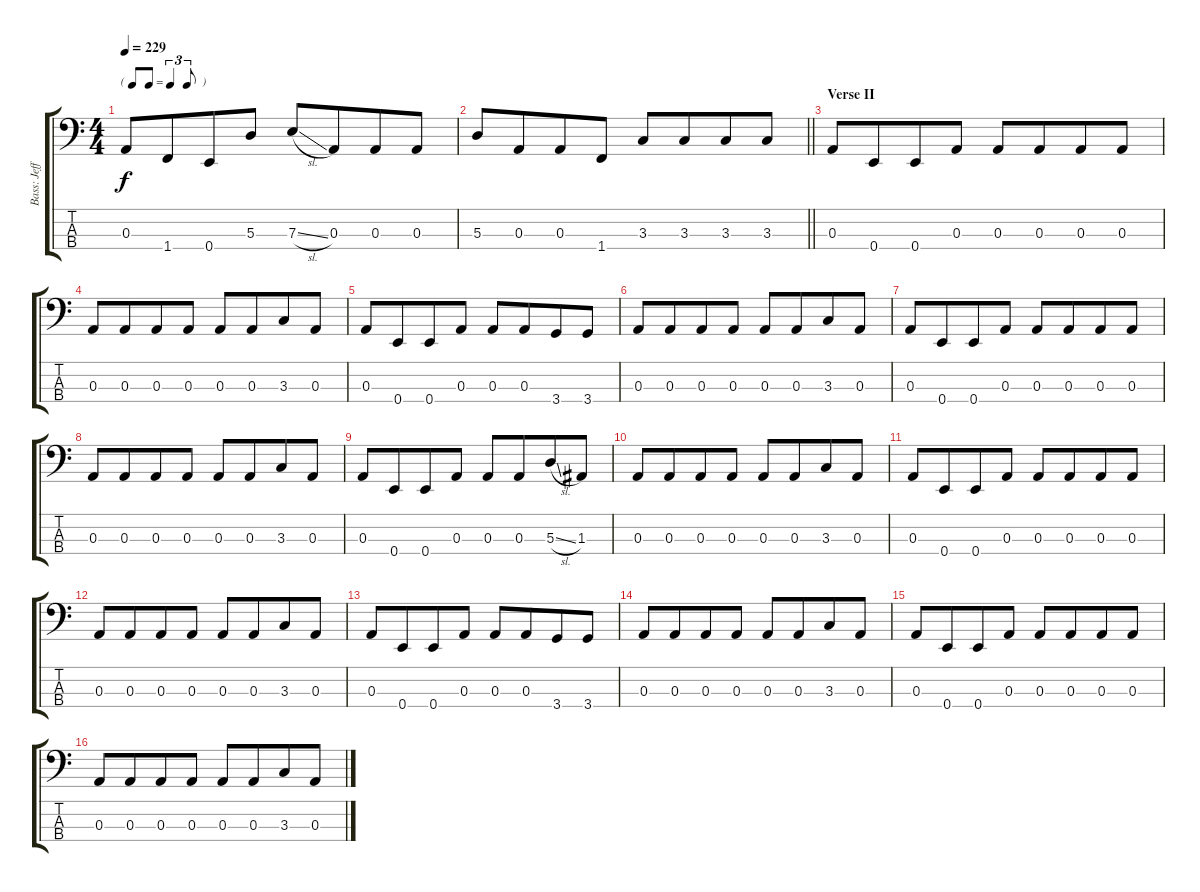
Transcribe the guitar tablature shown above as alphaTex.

\track ("Bass: Jeff" "Bass: Jeff") {instrument electricbassfinger}
\staff {score tabs}
\tuning (G2 D2 A1 E1) {hide}
\ts (4 4)
\tf triplet8th
\tempo 229
\clef f4
\ks c
0.3.8{dy f} 1.4.8{beam merge} 0.4.8 5.3.8 7.3{sl}.8 0.3.8{beam merge} 0.3.8 0.3.8 |
\barLineRight lightlight
5.3.8 0.3.8{beam merge} 0.3.8 1.4.8 3.3.8 3.3.8{beam merge} 3.3.8 3.3.8 |
\section ("" "Verse II")
0.3.8 0.4.8{beam merge} 0.4.8 0.3.8 0.3.8 0.3.8{beam merge} 0.3.8 0.3.8 |
0.3.8 0.3.8{beam merge} 0.3.8 0.3.8 0.3.8 0.3.8{beam merge} 3.3.8 0.3.8 |
0.3.8 0.4.8{beam merge} 0.4.8 0.3.8 0.3.8 0.3.8{beam merge} 3.4.8 3.4.8 |
0.3.8 0.3.8{beam merge} 0.3.8 0.3.8 0.3.8 0.3.8{beam merge} 3.3.8 0.3.8 |
0.3.8 0.4.8{beam merge} 0.4.8 0.3.8 0.3.8 0.3.8{beam merge} 0.3.8 0.3.8 |
0.3.8 0.3.8{beam merge} 0.3.8 0.3.8 0.3.8 0.3.8{beam merge} 3.3.8 0.3.8 |
0.3.8 0.4.8{beam merge} 0.4.8 0.3.8 0.3.8 0.3.8{beam merge} 5.3{sl}.8{beam merge} 1.3.8 |
0.3.8 0.3.8{beam merge} 0.3.8 0.3.8 0.3.8 0.3.8{beam merge} 3.3.8 0.3.8 |
0.3.8 0.4.8{beam merge} 0.4.8 0.3.8 0.3.8 0.3.8{beam merge} 0.3.8 0.3.8 |
0.3.8 0.3.8{beam merge} 0.3.8 0.3.8 0.3.8 0.3.8{beam merge} 3.3.8 0.3.8 |
0.3.8 0.4.8{beam merge} 0.4.8 0.3.8 0.3.8 0.3.8{beam merge} 3.4.8 3.4.8 |
0.3.8 0.3.8{beam merge} 0.3.8 0.3.8 0.3.8 0.3.8{beam merge} 3.3.8 0.3.8 |
0.3.8 0.4.8{beam merge} 0.4.8 0.3.8 0.3.8 0.3.8{beam merge} 0.3.8 0.3.8 |
0.3.8 0.3.8{beam merge} 0.3.8 0.3.8 0.3.8 0.3.8{beam merge} 3.3.8 0.3.8
